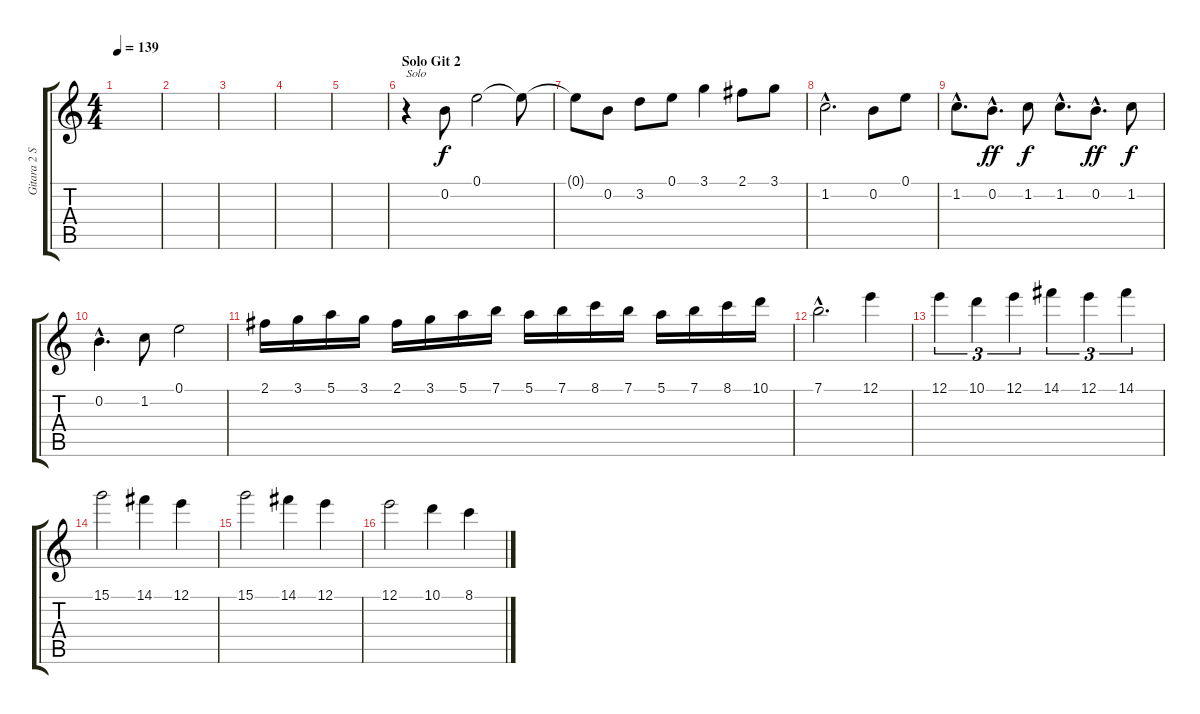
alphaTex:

\track ("Gitara 2 Solo" "Gitara 2 S") {instrument overdrivenguitar}
\staff {score tabs}
\tuning (E4 B3 G3 D3 A2 E2) {hide}
\ts (4 4)
\tempo 139
\clef g2
\ks c
|
|
|
|
|
\section ("" "Solo Git 2")
r.4{txt "Solo"} 0.2.8 0.1.2 0.1{t}.8 |
0.1{t}.8 0.2.8 3.2.8 0.1.8 3.1.4 2.1.8 3.1.8 |
1.2{hac}.2{d} 0.2.8 0.1.8 |
1.2{hac}.8{d} 0.2{hac}.8{d dy ff} 1.2.8{dy f} 1.2{hac}.8{d} 0.2{hac}.8{d dy ff} 1.2.8{dy f} |
0.2{hac}.4{d} 1.2.8 0.1.2 |
2.1.16 3.1.16 5.1.16 3.1.16 2.1.16 3.1.16 5.1.16 7.1.16 5.1.16 7.1.16 8.1.16 7.1.16 5.1.16 7.1.16 8.1.16 10.1.16 |
7.1{hac}.2{d} 12.1.4 |
12.1.4{tu (3 2)} 10.1.4{tu (3 2)} 12.1.4{tu (3 2)} 14.1.4{tu (3 2)} 12.1.4{tu (3 2)} 14.1.4{tu (3 2)} |
15.1.2 14.1.4 12.1.4 |
15.1.2 14.1.4 12.1.4 |
12.1.2 10.1.4 8.1.4
